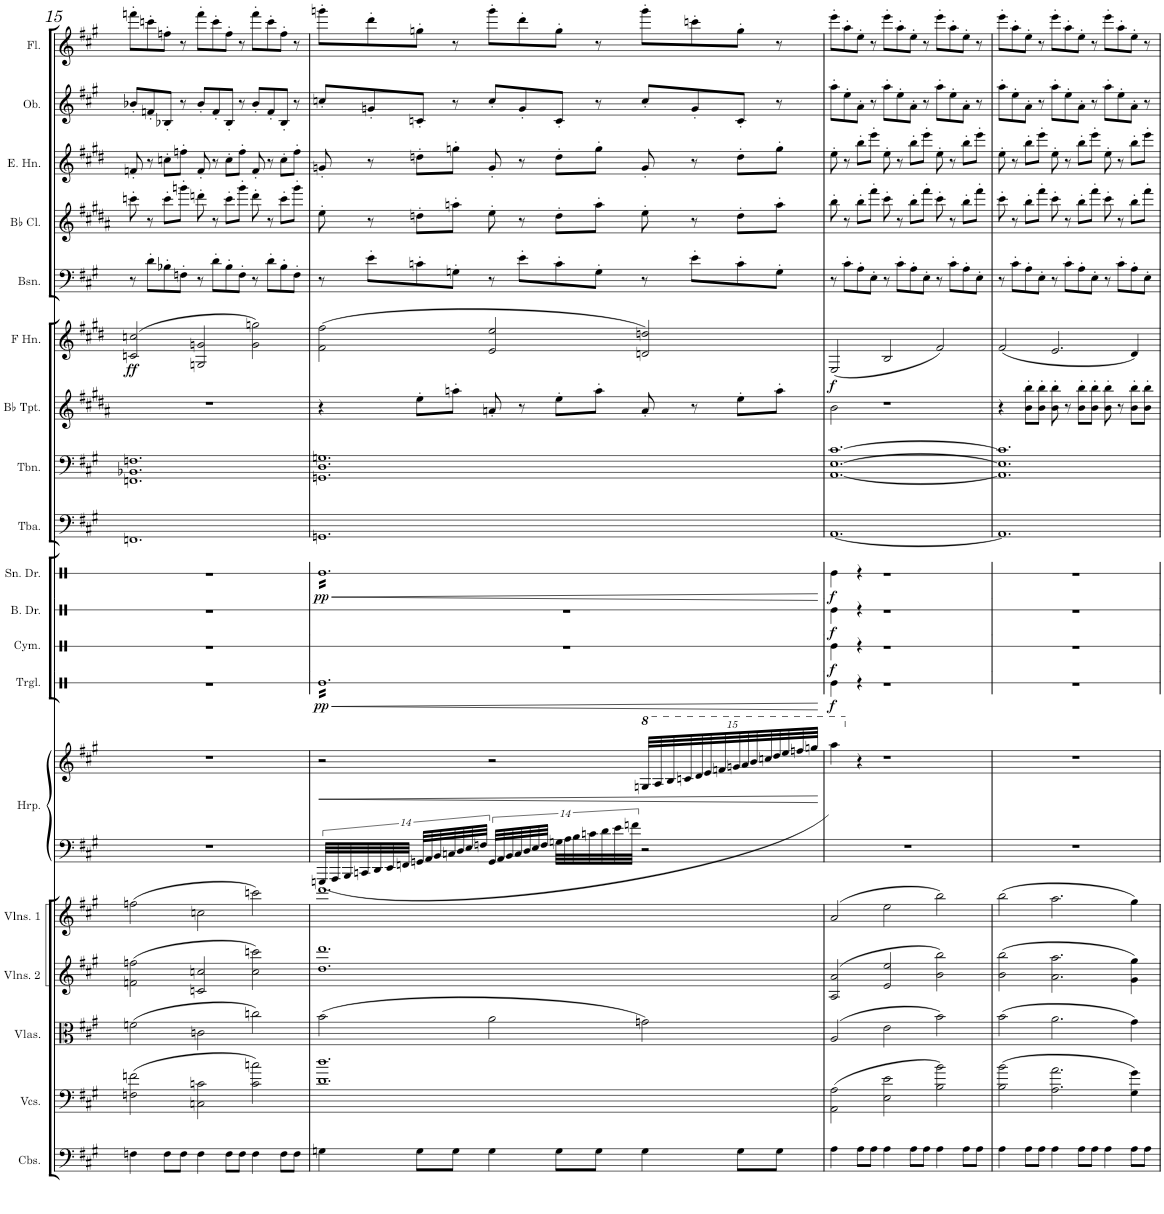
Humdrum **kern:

**kern	**kern	**kern	**kern	**kern	**kern	**kern	**dynam	**kern	**dynam	**kern	**dynam	**kern	**dynam	**kern	**dynam	**kern	**kern	**kern	**kern	**dynam	**kern	**kern	**kern	**kern	**kern
*part19	*part18	*part17	*part16	*part15	*part14	*part14	*part14	*part13	*part13	*part12	*part12	*part11	*part11	*part10	*part10	*part9	*part8	*part7	*part6	*part6	*part5	*part4	*part3	*part2	*part1
*staff20	*staff19	*staff18	*staff17	*staff16	*staff15	*staff14	*staff14/15	*staff13	*staff13	*staff12	*staff12	*staff11	*staff11	*staff10	*staff10	*staff9	*staff8	*staff7	*staff6	*staff6	*staff5	*staff4	*staff3	*staff2	*staff1
*I"Contrabasses	*I"Violoncellos	*I"Violas	*I"Violins 2	*I"Violins 1	*I"Harp	*	*	*I"Triangle	*	*I"Cymbal	*	*I"Bass Drum	*	*I"Snare Drum	*	*I"Tuba	*I"Trombone	*I"Bb Trumpet	*I"F Horn	*	*I"Bassoon	*I"Bb Clarinet	*I"English Horn	*I"Oboe	*I"Flute
*I'Cbs.	*I'Vcs.	*I'Vlas.	*I'Vlns. 2	*I'Vlns. 1	*I'Hrp.	*	*	*I'Trgl.	*	*I'Cym.	*	*I'B. Dr.	*	*I'Sn. Dr.	*	*I'Tba.	*I'Tbn.	*I'Bb Tpt.	*I'F Hn.	*	*I'Bsn.	*I'Bb Cl.	*I'E. Hn.	*I'Ob.	*I'Fl.
!!LO:PB:g=z
*clefF4	*clefF4	*clefC3	*clefG2	*clefG2	*clefF4	*clefG2	*	*clefX	*	*clefX	*	*clefX	*	*clefX	*	*clefF4	*clefF4	*clefG2	*clefG2	*	*clefF4	*clefG2	*clefG2	*clefG2	*clefG2
*Trd7c12	*	*	*	*	*	*	*	*	*	*	*	*	*	*	*	*	*	*Trd1c2	*Trd4c7	*	*	*Trd1c2	*Trd4c7	*	*
*k[f#c#g#]	*k[f#c#g#]	*k[f#c#g#]	*k[f#c#g#]	*k[f#c#g#]	*k[f#c#g#]	*k[f#c#g#]	*	*k[]	*	*k[]	*	*k[]	*	*k[]	*	*k[f#c#g#]	*k[f#c#g#]	*k[f#c#g#d#a#]	*k[f#c#g#d#]	*	*k[f#c#g#]	*k[f#c#g#d#a#]	*k[f#c#g#d#]	*k[f#c#g#]	*k[f#c#g#]
*M3/2	*M3/2	*M3/2	*M3/2	*M3/2	*M3/2	*M3/2	*	*M3/2	*	*M3/2	*	*M3/2	*	*M3/2	*	*M3/2	*M3/2	*M3/2	*M3/2	*	*M3/2	*M3/2	*M3/2	*M3/2	*M3/2
=15	=15	=15	=15	=15	=15	=15	=15	=15	=15	=15	=15	=15	=15	=15	=15	=15	=15	=15	=15	=15	=15	=15	=15	=15	=15
!	!	!	!	!	!	!	!	!	!	!	!	!	!	!	!	!	!	!	!	!LO:DY:b	!	!	!	!	!
4Fn\	(2Fn\ 2fn\	(2fn\	(2fn\ 2ffn\	(2ffn\	1.r	1.r	.	1.r	.	1.r	.	1.r	.	1.r	.	1.FFn	1.FFn 1.BB-X 1.Fn	1.r	(2cn/ 2ccn/	ff	8r	8cccn'\	8fn'/	8b-X'/L	8fffn'\L
.	.	.	.	.	.	.	.	.	.	.	.	.	.	.	.	.	.	.	.	.	8d'\L	8r	8r	8fn'/	8cccn'\
8F\L	.	.	.	.	.	.	.	.	.	.	.	.	.	.	.	.	.	.	.	.	8B-X'\	8ccc'\L	8ccn'\L	8B-X'/J	8ffn'\J
8F\J	.	.	.	.	.	.	.	.	.	.	.	.	.	.	.	.	.	.	.	.	8Fn'\J	8gggn'\J	8ffn'\J	8r	8r
4F\	2Cn\ 2cn\	2cn\	2cn/ 2ccn/	2ccn\	.	.	.	.	.	.	.	.	.	.	.	.	.	.	2Gn/ 2gn/	.	8r	8dddn'\	8f'/	8b-'/L	8fff'\L
.	.	.	.	.	.	.	.	.	.	.	.	.	.	.	.	.	.	.	.	.	8d'\L	8r	8r	8f'/	8ccc'\
8F\L	.	.	.	.	.	.	.	.	.	.	.	.	.	.	.	.	.	.	.	.	8B-'\	8ccc'\L	8cc'\L	8B-'/J	8ff'\J
8F\J	.	.	.	.	.	.	.	.	.	.	.	.	.	.	.	.	.	.	.	.	8F'\J	8ggg'\J	8ff'\J	8r	8r
4F\	2c\ 2ccn\)	2ccn\)	2cc\ 2cccn\)	2cccn\)	.	.	.	.	.	.	.	.	.	.	.	.	.	.	2g\ 2ggn\)	.	8r	8ddd'\	8f'/	8b-'/L	8fff'\L
.	.	.	.	.	.	.	.	.	.	.	.	.	.	.	.	.	.	.	.	.	8d'\L	8r	8r	8f'/	8ccc'\
8F\L	.	.	.	.	.	.	.	.	.	.	.	.	.	.	.	.	.	.	.	.	8B-'\	8ccc'\L	8cc'\L	8B-'/J	8ff'\J
8F\J	.	.	.	.	.	.	.	.	.	.	.	.	.	.	.	.	.	.	.	.	8F'\J	8ggg'\J	8ff'\J	8r	8r
=16	=16	=16	=16	=16	=16	=16	=16	=16	=16	=16	=16	=16	=16	=16	=16	=16	=16	=16	=16	=16	=16	=16	=16	=16	=16
!	!	!	!	!	!	!	!LO:HP:b	!	!LO:HP:b	!	!	!	!	!	!LO:HP:b	!	!	!	!	!	!	!	!	!	!
!	!	!	!	!	!	!	!	!	!LO:DY:n=1:b	!	!	!	!	!	!LO:DY:n=1:b	!	!	!	!	!	!	!	!	!	!
*	*	*	*	*	*	*	*	*tremolo	*	*	*	*	*	*	*	*	*	*	*	*	*	*	*	*	*
*	*	*	*	*	*	*	*	*	*	*	*	*	*	*tremolo	*	*	*	*	*	*	*	*	*	*	*
4Gn\	1.d 1.dd	(2b\	1.dd 1.ddd	1.ddd	28GGGn/LLL	2r	<	16ReLL	< pp	1.r	.	1.r	.	16ReLL	< pp	1.GGn	1.GGn 1.D 1.Gn	4r	(2f#\ 2ff#\	.	8r	8ee'\	8gn'/	8ccn'/L	8gggn'\L
.	.	.	.	.	28AAA/	.	.	.	.	.	.	.	.	.	.	.	.	.	.	.	.	.	.	.	.
.	.	.	.	.	.	.	.	16Re	.	.	.	.	.	16Re	.	.	.	.	.	.	.	.	.	.	.
.	.	.	.	.	28BBB/	.	.	.	.	.	.	.	.	.	.	.	.	.	.	.	.	.	.	.	.
.	.	.	.	.	28CCn/	.	.	.	.	.	.	.	.	.	.	.	.	.	.	.	.	.	.	.	.
.	.	.	.	.	.	.	.	16Re	.	.	.	.	.	16Re	.	.	.	.	.	.	8e'\L	8r	8r	8gn'/	8ddd'\
.	.	.	.	.	28DD/	.	.	.	.	.	.	.	.	.	.	.	.	.	.	.	.	.	.	.	.
.	.	.	.	.	28EE/	.	.	.	.	.	.	.	.	.	.	.	.	.	.	.	.	.	.	.	.
.	.	.	.	.	.	.	.	16Re	.	.	.	.	.	16Re	.	.	.	.	.	.	.	.	.	.	.
.	.	.	.	.	28FFn/JJJ	.	.	.	.	.	.	.	.	.	.	.	.	.	.	.	.	.	.	.	.
8G\L	.	.	.	.	28GGn/LLL	.	.	16Re	.	.	.	.	.	16Re	.	.	.	8ee'\L	.	.	8cn'\	8ddn'\L	8ddn'\L	8cn'/J	8ggn'\J
.	.	.	.	.	28AA/	.	.	.	.	.	.	.	.	.	.	.	.	.	.	.	.	.	.	.	.
.	.	.	.	.	.	.	.	16Re	.	.	.	.	.	16Re	.	.	.	.	.	.	.	.	.	.	.
.	.	.	.	.	28BB/	.	.	.	.	.	.	.	.	.	.	.	.	.	.	.	.	.	.	.	.
.	.	.	.	.	28Cn/	.	.	.	.	.	.	.	.	.	.	.	.	.	.	.	.	.	.	.	.
8G\J	.	.	.	.	.	.	.	16Re	.	.	.	.	.	16Re	.	.	.	8aan'\J	.	.	8Gn'\J	8aan'\J	8ggn'\J	8r	8r
.	.	.	.	.	28D/	.	.	.	.	.	.	.	.	.	.	.	.	.	.	.	.	.	.	.	.
.	.	.	.	.	28E/	.	.	.	.	.	.	.	.	.	.	.	.	.	.	.	.	.	.	.	.
.	.	.	.	.	.	.	.	16Re	.	.	.	.	.	16Re	.	.	.	.	.	.	.	.	.	.	.
.	.	.	.	.	28Fn/JJJ	.	.	.	.	.	.	.	.	.	.	.	.	.	.	.	.	.	.	.	.
4G\	.	2a\	.	.	28GG/LLL	2r	.	16Re	.	.	.	.	.	16Re	.	.	.	8an'/	2e/ 2ee/	.	8r	8ee'\	8g'/	8cc'/L	8ggg'\L
.	.	.	.	.	28AA/	.	.	.	.	.	.	.	.	.	.	.	.	.	.	.	.	.	.	.	.
.	.	.	.	.	.	.	.	16Re	.	.	.	.	.	16Re	.	.	.	.	.	.	.	.	.	.	.
.	.	.	.	.	28BB/	.	.	.	.	.	.	.	.	.	.	.	.	.	.	.	.	.	.	.	.
.	.	.	.	.	28C/	.	.	.	.	.	.	.	.	.	.	.	.	.	.	.	.	.	.	.	.
.	.	.	.	.	.	.	.	16Re	.	.	.	.	.	16Re	.	.	.	8r	.	.	8e'\L	8r	8r	8g'/	8ddd'\
.	.	.	.	.	28D/	.	.	.	.	.	.	.	.	.	.	.	.	.	.	.	.	.	.	.	.
.	.	.	.	.	28E/	.	.	.	.	.	.	.	.	.	.	.	.	.	.	.	.	.	.	.	.
.	.	.	.	.	.	.	.	16Re	.	.	.	.	.	16Re	.	.	.	.	.	.	.	.	.	.	.
.	.	.	.	.	28F/JJJ	.	.	.	.	.	.	.	.	.	.	.	.	.	.	.	.	.	.	.	.
8G\L	.	.	.	.	28Gn\LLL	.	.	16Re	.	.	.	.	.	16Re	.	.	.	8ee'\L	.	.	8c'\	8dd'\L	8dd'\L	8c'/J	8gg'\J
.	.	.	.	.	28A\	.	.	.	.	.	.	.	.	.	.	.	.	.	.	.	.	.	.	.	.
.	.	.	.	.	.	.	.	16Re	.	.	.	.	.	16Re	.	.	.	.	.	.	.	.	.	.	.
.	.	.	.	.	28B\	.	.	.	.	.	.	.	.	.	.	.	.	.	.	.	.	.	.	.	.
.	.	.	.	.	28cn\	.	.	.	.	.	.	.	.	.	.	.	.	.	.	.	.	.	.	.	.
8G\J	.	.	.	.	.	.	.	16Re	.	.	.	.	.	16Re	.	.	.	8aa'\J	.	.	8G'\J	8aa'\J	8gg'\J	8r	8r
.	.	.	.	.	28d\	.	.	.	.	.	.	.	.	.	.	.	.	.	.	.	.	.	.	.	.
.	.	.	.	.	28e\	.	.	.	.	.	.	.	.	.	.	.	.	.	.	.	.	.	.	.	.
.	.	.	.	.	.	.	.	16Re	.	.	.	.	.	16Re	.	.	.	.	.	.	.	.	.	.	.
.	.	.	.	.	28fn\JJJ	.	.	.	.	.	.	.	.	.	.	.	.	.	.	.	.	.	.	.	.
*	*	*	*	*	*	*8va	*	*	*	*	*	*	*	*	*	*	*	*	*	*	*	*	*	*	*
*	*	*	*	*	*	*Xbrackettup	*	*	*	*	*	*	*	*	*	*	*	*	*	*	*	*	*	*	*
4G\	.	2gn\)	.	.	2r	30gn/LLL	.	16Re	.	.	.	.	.	16Re	.	.	.	8a'/	2dn/ 2ddn/)	.	8r	8ee'\	8g'/	8cc'/L	8ggg'\L
.	.	.	.	.	.	30a/	.	.	.	.	.	.	.	.	.	.	.	.	.	.	.	.	.	.	.
.	.	.	.	.	.	.	.	16Re	.	.	.	.	.	16Re	.	.	.	.	.	.	.	.	.	.	.
.	.	.	.	.	.	30b/	.	.	.	.	.	.	.	.	.	.	.	.	.	.	.	.	.	.	.
.	.	.	.	.	.	30ccn/	.	.	.	.	.	.	.	.	.	.	.	.	.	.	.	.	.	.	.
.	.	.	.	.	.	.	.	16Re	.	.	.	.	.	16Re	.	.	.	8r	.	.	8e'\L	8r	8r	8g'/	8cccn'\
.	.	.	.	.	.	30dd/	.	.	.	.	.	.	.	.	.	.	.	.	.	.	.	.	.	.	.
.	.	.	.	.	.	30ee/	.	.	.	.	.	.	.	.	.	.	.	.	.	.	.	.	.	.	.
.	.	.	.	.	.	.	.	16Re	.	.	.	.	.	16Re	.	.	.	.	.	.	.	.	.	.	.
.	.	.	.	.	.	30ffn/	.	.	.	.	.	.	.	.	.	.	.	.	.	.	.	.	.	.	.
.	.	.	.	.	.	30ggn/	.	.	.	.	.	.	.	.	.	.	.	.	.	.	.	.	.	.	.
8G\L	.	.	.	.	.	.	.	16Re	.	.	.	.	.	16Re	.	.	.	8ee'\L	.	.	8c'\	8dd'\L	8dd'\L	8c'/J	8gg'\J
.	.	.	.	.	.	30aa/	.	.	.	.	.	.	.	.	.	.	.	.	.	.	.	.	.	.	.
.	.	.	.	.	.	30bb/	.	.	.	.	.	.	.	.	.	.	.	.	.	.	.	.	.	.	.
.	.	.	.	.	.	.	.	16Re	.	.	.	.	.	16Re	.	.	.	.	.	.	.	.	.	.	.
.	.	.	.	.	.	30cccn/	.	.	.	.	.	.	.	.	.	.	.	.	.	.	.	.	.	.	.
.	.	.	.	.	.	30ddd/	.	.	.	.	.	.	.	.	.	.	.	.	.	.	.	.	.	.	.
8G\J	.	.	.	.	.	.	.	16Re	.	.	.	.	.	16Re	.	.	.	8aa'\J	.	.	8G'\J	8aa'\J	8gg'\J	8r	8r
.	.	.	.	.	.	30eee/	.	.	.	.	.	.	.	.	.	.	.	.	.	.	.	.	.	.	.
.	.	.	.	.	.	30fffn/	.	.	.	.	.	.	.	.	.	.	.	.	.	.	.	.	.	.	.
.	.	.	.	.	.	.	.	16ReJJ	.	.	.	.	.	16ReJJ	.	.	.	.	.	.	.	.	.	.	.
*	*	*	*	*	*	*	*	*	*	*	*	*	*	*Xtremolo	*	*	*	*	*	*	*	*	*	*	*
*	*	*	*	*	*	*	*	*Xtremolo	*	*	*	*	*	*	*	*	*	*	*	*	*	*	*	*	*
.	.	.	.	.	.	30gggn/JJJ	.	.	.	.	.	.	.	.	.	.	.	.	.	.	.	.	.	.	.
.	.	.	.	.	.	.	[	.	[	.	.	.	.	.	[	.	.	.	.	.	.	.	.	.	.
=17	=17	=17	=17	=17	=17	=17	=17	=17	=17	=17	=17	=17	=17	=17	=17	=17	=17	=17	=17	=17	=17	=17	=17	=17	=17
!	!	!	!	!	!	!	!	!	!LO:DY:b	!	!LO:DY:b	!	!LO:DY:b	!	!LO:DY:b	!	!	!	!	!LO:DY:b	!	!	!	!	!
4A\	(2AA\ 2A\	(2A/	(2A/ 2a/	(2a/	1.r	4aaa\	.	4Re\	f	4Re\	f	4Re\	f	4Re\	f	[1.AA	[1.AA [1.E [1.c#	2b\	(2E/	f	8r	8bb'\	8ee'\	8aa'\L	8eee'\L
.	.	.	.	.	.	.	.	.	.	.	.	.	.	.	.	.	.	.	.	.	8c#'\L	8r	8r	8ee'\	8aa'\
*	*	*	*	*	*	*X8va	*	*	*	*	*	*	*	*	*	*	*	*	*	*	*	*	*	*	*
8A\L	.	.	.	.	.	4r	.	4r	.	4r	.	4r	.	4r	.	.	.	.	.	.	8A'\	8bb'\L	8bb'\L	8a'\J	8ee'\J
8A\J	.	.	.	.	.	.	.	.	.	.	.	.	.	.	.	.	.	.	.	.	8E'\J	8fff#'\J	8eee'\J	8r	8r
4A\	2E\ 2e\	2e\	2e/ 2ee/	2ee\	.	1r	.	1r	.	1r	.	1r	.	1r	.	.	.	1r	2B/	.	8r	8ccc#'\	8ee'\	8aa'\L	8eee'\L
.	.	.	.	.	.	.	.	.	.	.	.	.	.	.	.	.	.	.	.	.	8c#'\L	8r	8r	8ee'\	8aa'\
8A\L	.	.	.	.	.	.	.	.	.	.	.	.	.	.	.	.	.	.	.	.	8A'\	8bb'\L	8bb'\L	8a'\J	8ee'\J
8A\J	.	.	.	.	.	.	.	.	.	.	.	.	.	.	.	.	.	.	.	.	8E'\J	8fff#'\J	8eee'\J	8r	8r
4A\	2B\ 2b\)	2b\)	2b\ 2bb\)	2bb\)	.	.	.	.	.	.	.	.	.	.	.	.	.	.	2f#/)	.	8r	8ccc#'\	8ee'\	8aa'\L	8eee'\L
.	.	.	.	.	.	.	.	.	.	.	.	.	.	.	.	.	.	.	.	.	8c#'\L	8r	8r	8ee'\	8aa'\
8A\L	.	.	.	.	.	.	.	.	.	.	.	.	.	.	.	.	.	.	.	.	8A'\	8bb'\L	8bb'\L	8a'\J	8ee'\J
8A\J	.	.	.	.	.	.	.	.	.	.	.	.	.	.	.	.	.	.	.	.	8E'\J	8fff#'\J	8eee'\J	8r	8r
=18	=18	=18	=18	=18	=18	=18	=18	=18	=18	=18	=18	=18	=18	=18	=18	=18	=18	=18	=18	=18	=18	=18	=18	=18	=18
4A\	(2B\ 2b\	(2b\	(2b\ 2bb\	(2bb\	1.r	1.r	.	1.r	.	1.r	.	1.r	.	1.r	.	1.AA]	1.AA] 1.E] 1.c#]	4r	(2f#/	.	8r	8ccc#'\	8ee'\	8aa'\L	8eee'\L
.	.	.	.	.	.	.	.	.	.	.	.	.	.	.	.	.	.	.	.	.	8c#'\L	8r	8r	8ee'\	8aa'\
8A\L	.	.	.	.	.	.	.	.	.	.	.	.	.	.	.	.	.	8b\' 8bb\'L	.	.	8A'\	8bb'\L	8bb'\L	8a'\J	8ee'\J
8A\J	.	.	.	.	.	.	.	.	.	.	.	.	.	.	.	.	.	8b\' 8bb\'J	.	.	8E'\J	8fff#'\J	8eee'\J	8r	8r
4A\	2.A\ 2.a\	2.a\	2.a\ 2.aa\	2.aa\	.	.	.	.	.	.	.	.	.	.	.	.	.	8b\' 8bb\'	2.e/	.	8r	8ccc#'\	8ee'\	8aa'\L	8eee'\L
.	.	.	.	.	.	.	.	.	.	.	.	.	.	.	.	.	.	8r	.	.	8c#'\L	8r	8r	8ee'\	8aa'\
8A\L	.	.	.	.	.	.	.	.	.	.	.	.	.	.	.	.	.	8b\' 8bb\'L	.	.	8A'\	8bb'\L	8bb'\L	8a'\J	8ee'\J
8A\J	.	.	.	.	.	.	.	.	.	.	.	.	.	.	.	.	.	8b\' 8bb\'J	.	.	8E'\J	8fff#'\J	8eee'\J	8r	8r
4A\	.	.	.	.	.	.	.	.	.	.	.	.	.	.	.	.	.	8b\' 8bb\'	.	.	8r	8ccc#'\	8ee'\	8aa'\L	8eee'\L
.	.	.	.	.	.	.	.	.	.	.	.	.	.	.	.	.	.	8r	.	.	8c#'\L	8r	8r	8ee'\	8aa'\
8A\L	4G#\ 4g#\)	4g#\)	4g#\ 4gg#\)	4gg#\)	.	.	.	.	.	.	.	.	.	.	.	.	.	8b\' 8bb\'L	4d#/)	.	8A'\	8bb'\L	8bb'\L	8a'\J	8ee'\J
8A\J	.	.	.	.	.	.	.	.	.	.	.	.	.	.	.	.	.	8b\' 8bb\'J	.	.	8E'\J	8fff#'\J	8eee'\J	8r	8r
=	=	=	=	=	=	=	=	=	=	=	=	=	=	=	=	=	=	=	=	=	=	=	=	=	=
*-	*-	*-	*-	*-	*-	*-	*-	*-	*-	*-	*-	*-	*-	*-	*-	*-	*-	*-	*-	*-	*-	*-	*-	*-	*-
